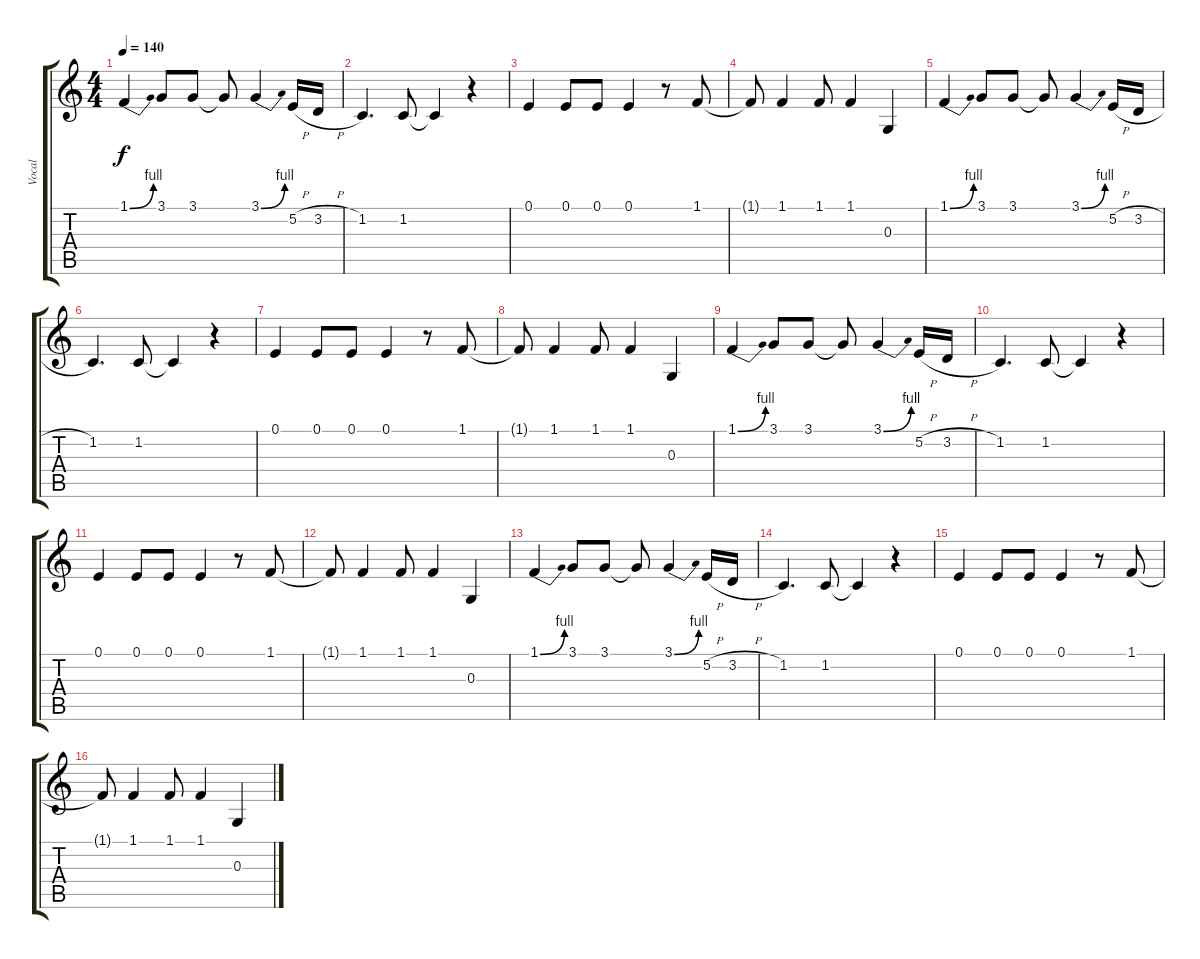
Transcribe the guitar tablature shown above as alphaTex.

\track ("Vocal" "Vocal") {instrument tenorsax}
\staff {score tabs}
\tuning (E4 B3 G3 D3 A2 E2) {hide}
\ts (4 4)
\tempo 140
\clef g2
\ks c
1.1{be (bend 0 0 60 4)}.4{dy f} 3.1.8 3.1.8 3.1{t}.8 3.1{be (bend 0 0 60 4)}.4 5.2{h}.16 3.2{h}.16 |
1.2.4{d} 1.2.8 1.2{t}.4 r.4 |
0.1.4 0.1.8 0.1.8 0.1.4 r.8 1.1.8 |
1.1{t}.8 1.1.4 1.1.8 1.1.4 0.3.4 |
1.1{be (bend 0 0 60 4)}.4 3.1.8 3.1.8 3.1{t}.8 3.1{be (bend 0 0 60 4)}.4 5.2{h}.16 3.2{h}.16 |
1.2.4{d} 1.2.8 1.2{t}.4 r.4 |
0.1.4 0.1.8 0.1.8 0.1.4 r.8 1.1.8 |
1.1{t}.8 1.1.4 1.1.8 1.1.4 0.3.4 |
1.1{be (bend 0 0 60 4)}.4 3.1.8 3.1.8 3.1{t}.8 3.1{be (bend 0 0 60 4)}.4 5.2{h}.16 3.2{h}.16 |
1.2.4{d} 1.2.8 1.2{t}.4 r.4 |
0.1.4 0.1.8 0.1.8 0.1.4 r.8 1.1.8 |
1.1{t}.8 1.1.4 1.1.8 1.1.4 0.3.4 |
1.1{be (bend 0 0 60 4)}.4 3.1.8 3.1.8 3.1{t}.8 3.1{be (bend 0 0 60 4)}.4 5.2{h}.16 3.2{h}.16 |
1.2.4{d} 1.2.8 1.2{t}.4 r.4 |
0.1.4 0.1.8 0.1.8 0.1.4 r.8 1.1.8 |
1.1{t}.8 1.1.4 1.1.8 1.1.4 0.3.4
